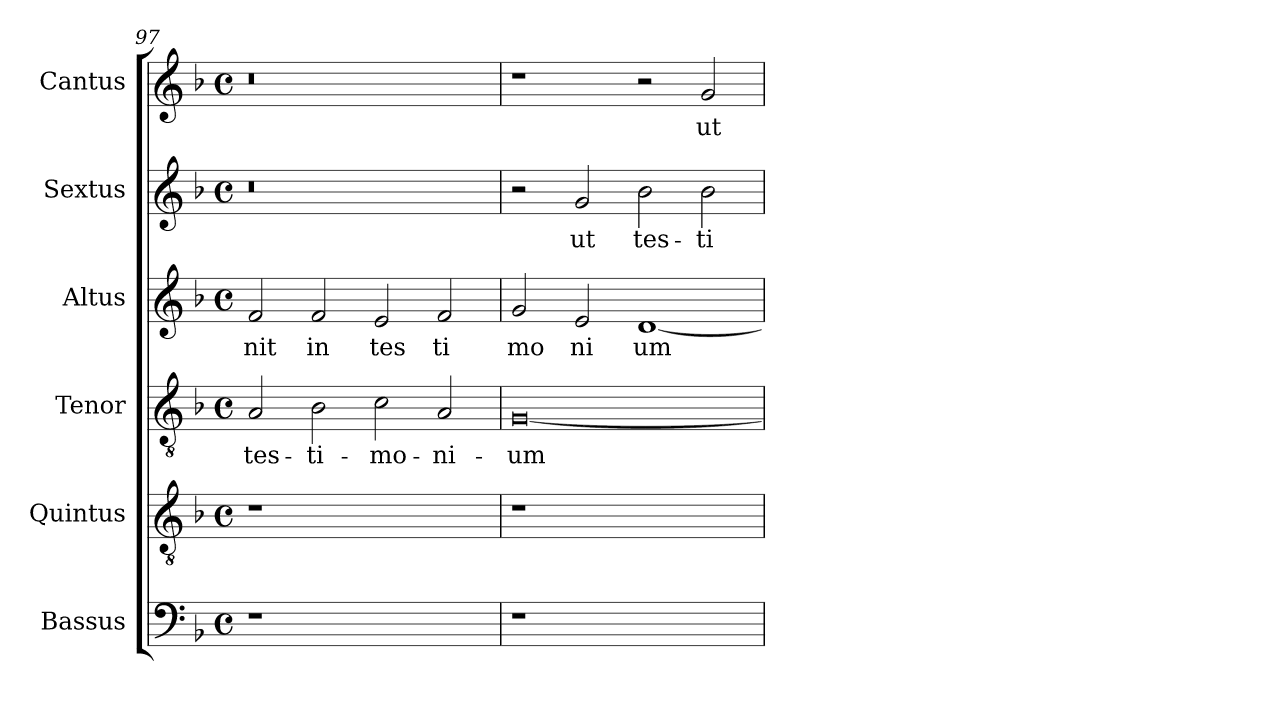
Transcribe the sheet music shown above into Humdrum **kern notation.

**kern	**kern	**kern	**text	**kern	**text	**kern	**text	**kern	**text
*part6	*part5	*part4	*part4	*part3	*part3	*part2	*part2	*part1	*part1
*staff6	*staff5	*staff4	*staff4	*staff3	*staff3	*staff2	*staff2	*staff1	*staff1
*I"Bassus	*I"Quintus	*I"Tenor	*	*I"Altus	*	*I"Sextus	*	*I"Cantus	*
*I'Bassus	*I'Quintus	*I'Tenor	*	*I'Altus	*	*I'Sextus	*	*I'Cantus	*
!!LO:LB:g=z
*clefF4	*clefGv2	*clefGv2	*	*clefG2	*	*clefG2	*	*clefG2	*
*k[b-]	*k[b-]	*k[b-]	*	*k[b-]	*	*k[b-]	*	*k[b-]	*
*F:	*F:	*F:	*	*F:	*	*F:	*	*F:	*
*M4/4	*M4/4	*M4/4	*	*M4/4	*	*M4/4	*	*M4/4	*
*met(c)	*met(c)	*met(c)	*	*met(c)	*	*met(c)	*	*met(c)	*
=97	=97	=97	=97	=97	=97	=97	=97	=97	=97
!	!	!	!LO:LY:b:cj	!	!LO:LY:b:cj	!	!	!	!
1r	1r	2A/	tes-	2f/	-nit	0r	.	0r	.
!	!	!	!LO:LY:b:cj	!	!LO:LY:b:cj	!	!	!	!
.	.	2B-\	-ti-	2f/	in	.	.	.	.
!	!	!	!LO:LY:b:cj	!	!LO:LY:b:cj	!	!	!	!
1ryy	1ryy	2c\	-mo-	2e/	tes	.	.	.	.
!	!	!	!LO:LY:b:cj	!	!LO:LY:b:cj	!	!	!	!
.	.	2A/	-ni-	2f/	ti	.	.	.	.
=98	=98	=98	=98	=98	=98	=98	=98	=98	=98
!	!	!	!LO:LY:b:cj	!	!LO:LY:b:cj	!	!	!	!
1r	1r	[<0G	-um	2g/	mo	2r	.	1r	.
!	!	!	!	!	!LO:LY:b:cj	!	!LO:LY:b:cj	!	!
.	.	.	.	2e/	ni	2g/	ut	.	.
!	!	!	!	!	!LO:LY:b:cj	!	!LO:LY:b:cj	!	!
1ryy	1ryy	.	.	[<1d	um	2b-\	tes-	2r	.
!	!	!	!	!	!	!	!LO:LY:b:cj	!	!LO:LY:b:cj
.	.	.	.	.	.	2b-\	-ti-	2g/	ut
=	=	=	=	=	=	=	=	=	=
*-	*-	*-	*-	*-	*-	*-	*-	*-	*-
